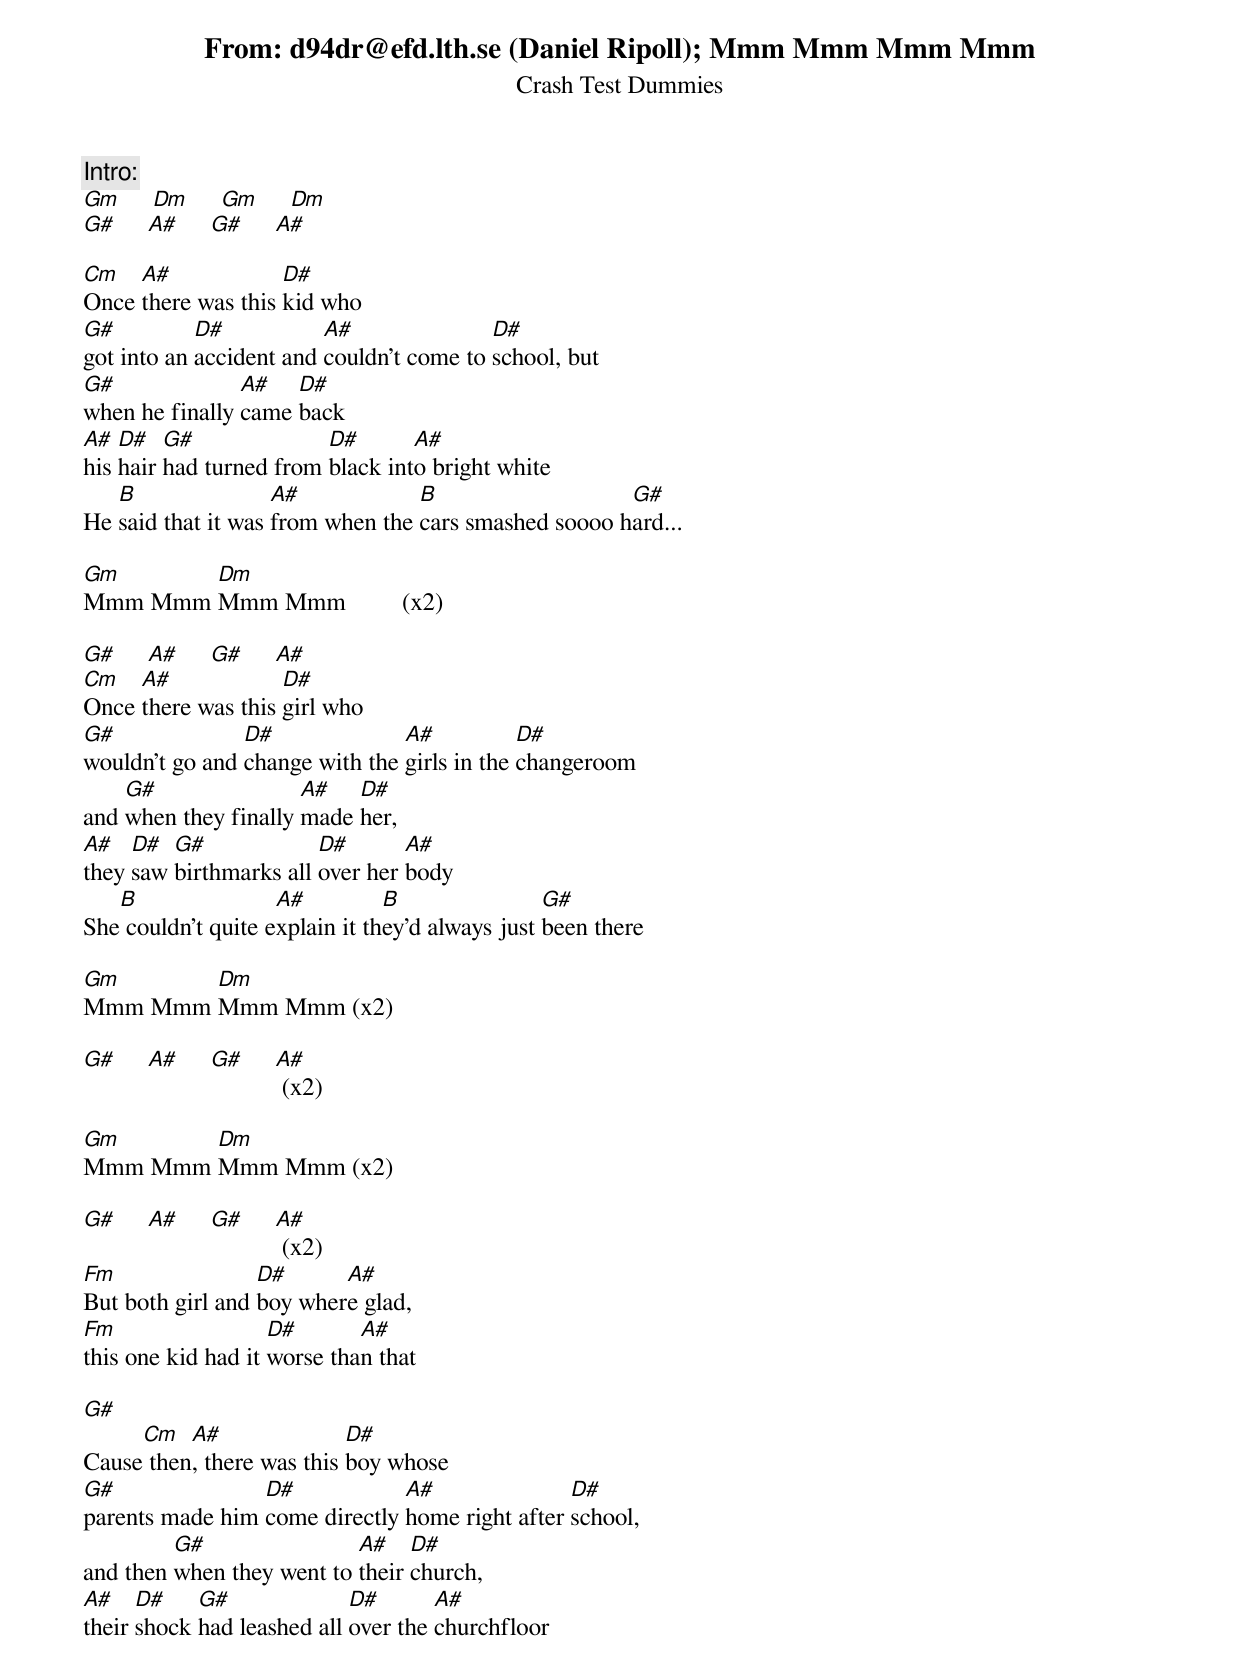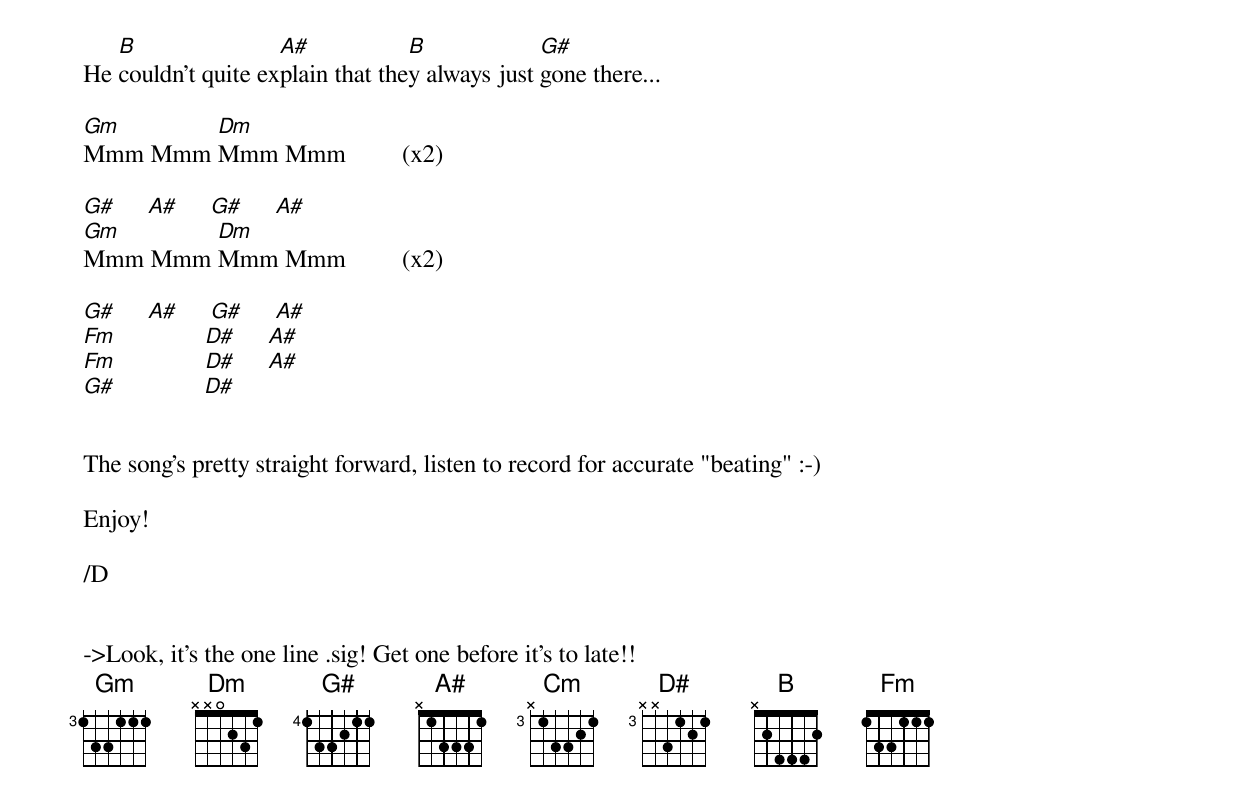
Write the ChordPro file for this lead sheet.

From: d94dr@efd.lth.se (Daniel Ripoll)

{t:Mmm Mmm Mmm Mmm}
{st:Crash Test Dummies}
{c:Intro:}
[Gm]     [Dm]     [Gm]     [Dm]
[G#]     [A#]     [G#]     [A#]

[Cm]Once [A#]there was this [D#]kid who
[G#]got into an [D#]accident and [A#]couldn't come to [D#]school, but
[G#]when he finally [A#]came [D#]back
[A#]his [D#]hair [G#]had turned from [D#]black int[A#]o bright white
He [B]said that it was [A#]from when the [B]cars smashed soooo h[G#]ard...

[Gm]Mmm Mmm [Dm]Mmm Mmm         (x2)

[G#]     [A#]     [G#]     [A#]
[Cm]Once [A#]there was this [D#]girl who
[G#]wouldn't go and [D#]change with the [A#]girls in the [D#]changeroom
and [G#]when they finally [A#]made [D#]her,
[A#]they [D#]saw [G#]birthmarks all [D#]over her [A#]body
She[B] couldn't quite e[A#]xplain it th[B]ey'd always just [G#]been there

[Gm]Mmm Mmm [Dm]Mmm Mmm (x2)

[G#]     [A#]     [G#]     [A#] (x2)

[Gm]Mmm Mmm [Dm]Mmm Mmm (x2)

[G#]     [A#]     [G#]     [A#] (x2)
[Fm]But both girl and [D#]boy wher[A#]e glad,
[Fm]this one kid had it [D#]worse tha[A#]n that

[G#]
Cause[Cm] then[A#], there was this [D#]boy whose
[G#]parents made him [D#]come directly [A#]home right after [D#]school,
and then [G#]when they went to [A#]their [D#]church,
[A#]their [D#]shock [G#]had leashed all [D#]over the [A#]churchfloor
He [B]couldn't quite ex[A#]plain that the[B]y always just [G#]gone there...

[Gm]Mmm Mmm [Dm]Mmm Mmm         (x2)

[G#]     [A#]     [G#]     [A#]
[Gm]Mmm Mmm [Dm]Mmm Mmm         (x2)

[G#]     [A#]     [G#]     [A#]
[Fm]              [D#]     [A#]
[Fm]              [D#]     [A#]
[G#]              [D#]


The song's pretty straight forward, listen to record for accurate "beating" :-)

Enjoy!

/D


->Look, it's the one line .sig! Get one before it's to late!! <d94dr@efd.lth.se> <-
